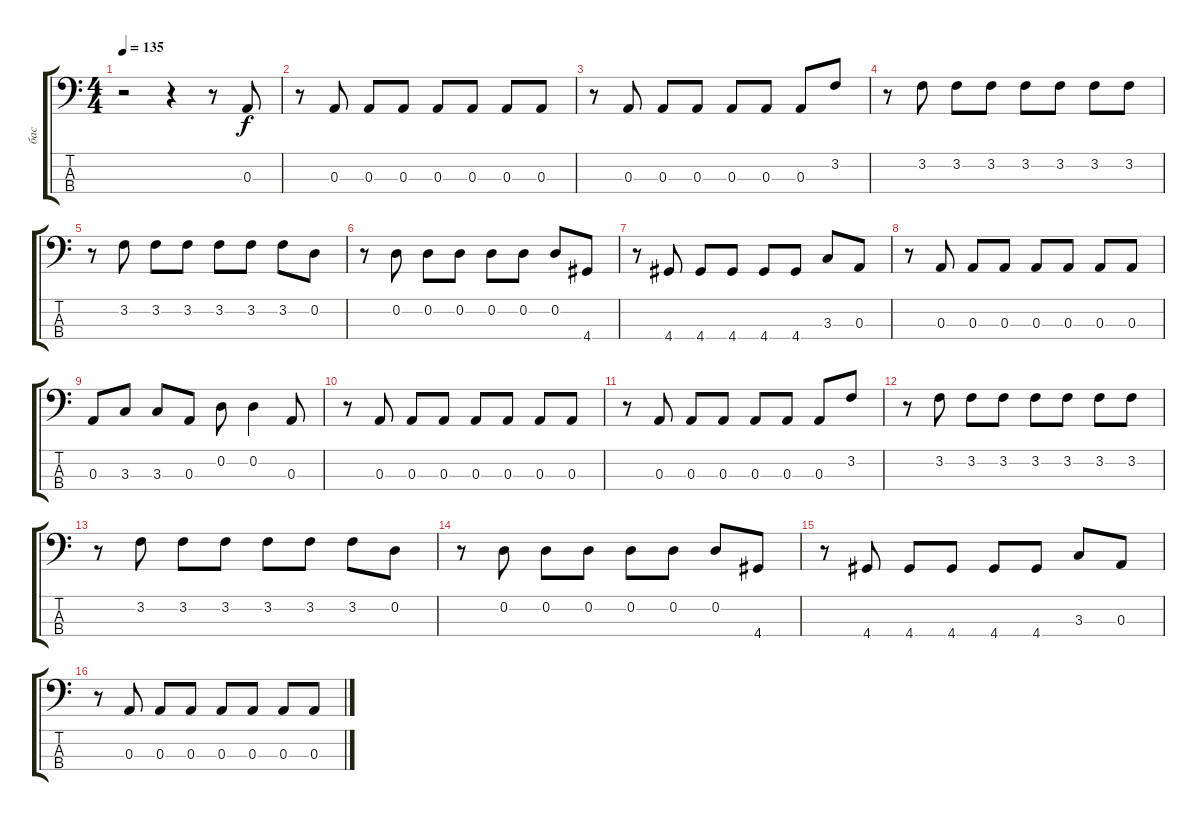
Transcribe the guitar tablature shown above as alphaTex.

\track ("бас" "бас") {instrument electricbassfinger}
\staff {score tabs}
\tuning (G2 D2 A1 E1) {hide}
\ts (4 4)
\tempo 135
\clef f4
\ks c
r.2{dy f instrument electricbassfinger} r.4 r.8 0.3.8 |
r.8 0.3.8 0.3.8 0.3.8 0.3.8 0.3.8 0.3.8 0.3.8 |
r.8 0.3.8 0.3.8 0.3.8 0.3.8 0.3.8 0.3.8 3.2.8 |
r.8 3.2.8 3.2.8 3.2.8 3.2.8 3.2.8 3.2.8 3.2.8 |
r.8 3.2.8 3.2.8 3.2.8 3.2.8 3.2.8 3.2.8 0.2.8 |
r.8 0.2.8 0.2.8 0.2.8 0.2.8 0.2.8 0.2.8 4.4.8 |
r.8 4.4.8 4.4.8 4.4.8 4.4.8 4.4.8 3.3.8 0.3.8 |
r.8 0.3.8 0.3.8 0.3.8 0.3.8 0.3.8 0.3.8 0.3.8 |
0.3.8 3.3.8 3.3.8 0.3.8 0.2.8 0.2.4 0.3.8 |
r.8 0.3.8 0.3.8 0.3.8 0.3.8 0.3.8 0.3.8 0.3.8 |
r.8 0.3.8 0.3.8 0.3.8 0.3.8 0.3.8 0.3.8 3.2.8 |
r.8 3.2.8 3.2.8 3.2.8 3.2.8 3.2.8 3.2.8 3.2.8 |
r.8 3.2.8 3.2.8 3.2.8 3.2.8 3.2.8 3.2.8 0.2.8 |
r.8 0.2.8 0.2.8 0.2.8 0.2.8 0.2.8 0.2.8 4.4.8 |
r.8 4.4.8 4.4.8 4.4.8 4.4.8 4.4.8 3.3.8 0.3.8 |
r.8 0.3.8 0.3.8 0.3.8 0.3.8 0.3.8 0.3.8 0.3.8
